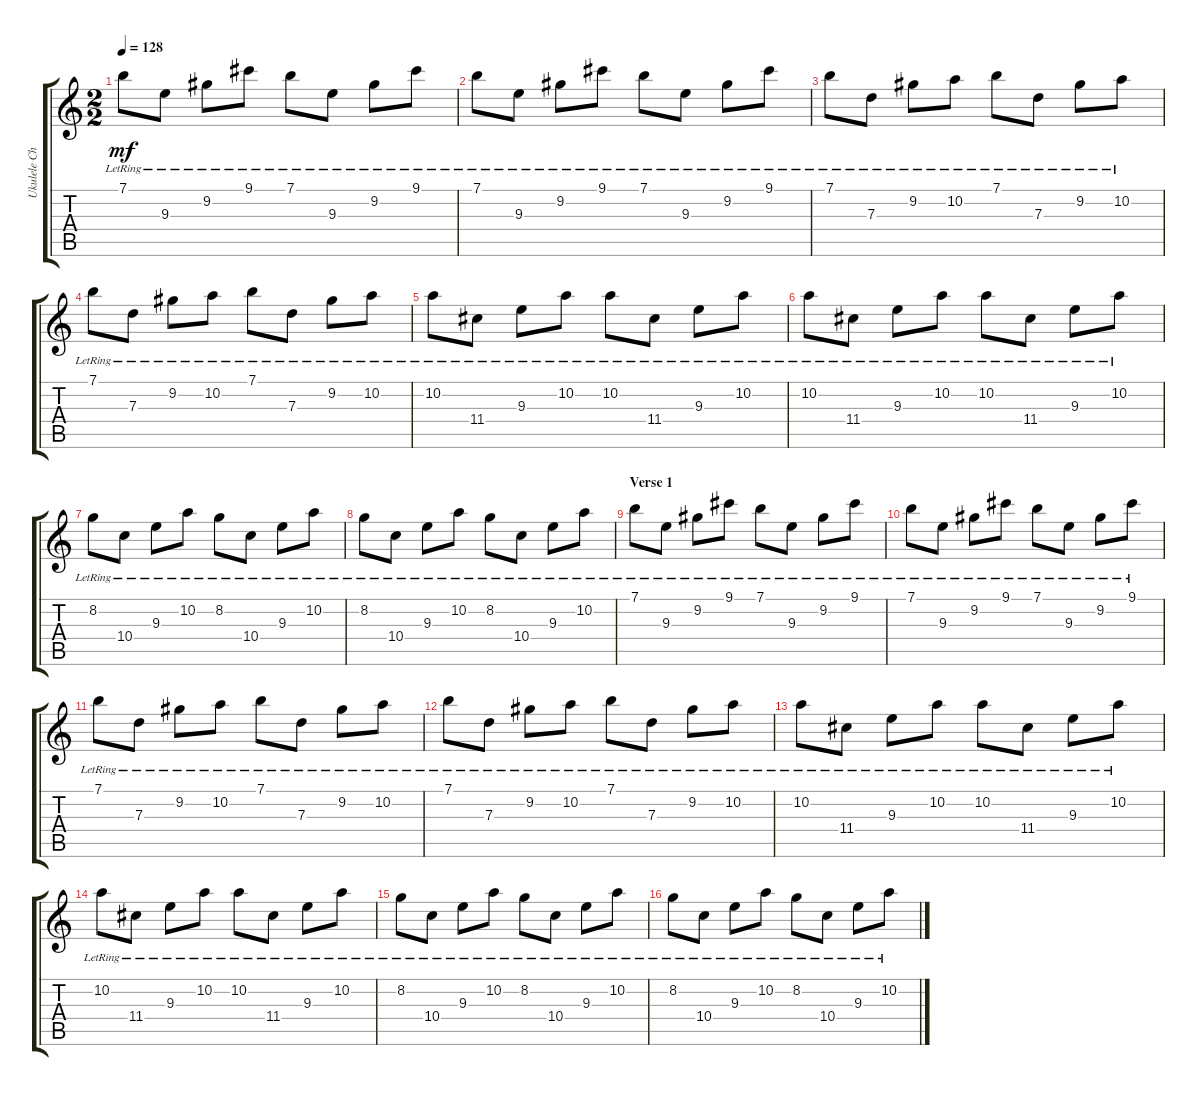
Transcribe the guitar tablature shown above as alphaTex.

\track ("Ukulele Chords for Guitar" "Ukulele Ch") {mute instrument electricguitarclean}
\staff {score tabs}
\tuning (E4 B3 G3 D3 A2 E2) {hide}
\ts (2 2)
\tempo 128
\clef g2
\ks c
7.1{lr}.8{dy mf instrument electricguitarclean} 9.3{lr}.8 9.2{lr}.8 9.1{lr}.8 7.1{lr}.8 9.3{lr}.8 9.2{lr}.8 9.1{lr}.8 |
7.1{lr}.8 9.3{lr}.8 9.2{lr}.8 9.1{lr}.8 7.1{lr}.8 9.3{lr}.8 9.2{lr}.8 9.1{lr}.8 |
7.1{lr}.8 7.3{lr}.8 9.2{lr}.8 10.2{lr}.8 7.1{lr}.8 7.3{lr}.8 9.2{lr}.8 10.2{lr}.8 |
7.1{lr}.8 7.3{lr}.8 9.2{lr}.8 10.2{lr}.8 7.1{lr}.8 7.3{lr}.8 9.2{lr}.8 10.2{lr}.8 |
10.2{lr}.8 11.4{lr}.8 9.3{lr}.8 10.2{lr}.8 10.2{lr}.8 11.4{lr}.8 9.3{lr}.8 10.2{lr}.8 |
10.2{lr}.8 11.4{lr}.8 9.3{lr}.8 10.2{lr}.8 10.2{lr}.8 11.4{lr}.8 9.3{lr}.8 10.2{lr}.8 |
8.2{lr}.8 10.4{lr}.8 9.3{lr}.8 10.2{lr}.8 8.2{lr}.8 10.4{lr}.8 9.3{lr}.8 10.2{lr}.8 |
8.2{lr}.8 10.4{lr}.8 9.3{lr}.8 10.2{lr}.8 8.2{lr}.8 10.4{lr}.8 9.3{lr}.8 10.2{lr}.8 |
\section ("" "Verse 1")
7.1{lr}.8 9.3{lr}.8 9.2{lr}.8 9.1{lr}.8 7.1{lr}.8 9.3{lr}.8 9.2{lr}.8 9.1{lr}.8 |
7.1{lr}.8 9.3{lr}.8 9.2{lr}.8 9.1{lr}.8 7.1{lr}.8 9.3{lr}.8 9.2{lr}.8 9.1{lr}.8 |
7.1{lr}.8 7.3{lr}.8 9.2{lr}.8 10.2{lr}.8 7.1{lr}.8 7.3{lr}.8 9.2{lr}.8 10.2{lr}.8 |
7.1{lr}.8 7.3{lr}.8 9.2{lr}.8 10.2{lr}.8 7.1{lr}.8 7.3{lr}.8 9.2{lr}.8 10.2{lr}.8 |
10.2{lr}.8 11.4{lr}.8 9.3{lr}.8 10.2{lr}.8 10.2{lr}.8 11.4{lr}.8 9.3{lr}.8 10.2{lr}.8 |
10.2{lr}.8 11.4{lr}.8 9.3{lr}.8 10.2{lr}.8 10.2{lr}.8 11.4{lr}.8 9.3{lr}.8 10.2{lr}.8 |
8.2{lr}.8 10.4{lr}.8 9.3{lr}.8 10.2{lr}.8 8.2{lr}.8 10.4{lr}.8 9.3{lr}.8 10.2{lr}.8 |
8.2{lr}.8 10.4{lr}.8 9.3{lr}.8 10.2{lr}.8 8.2{lr}.8 10.4{lr}.8 9.3{lr}.8 10.2{lr}.8
